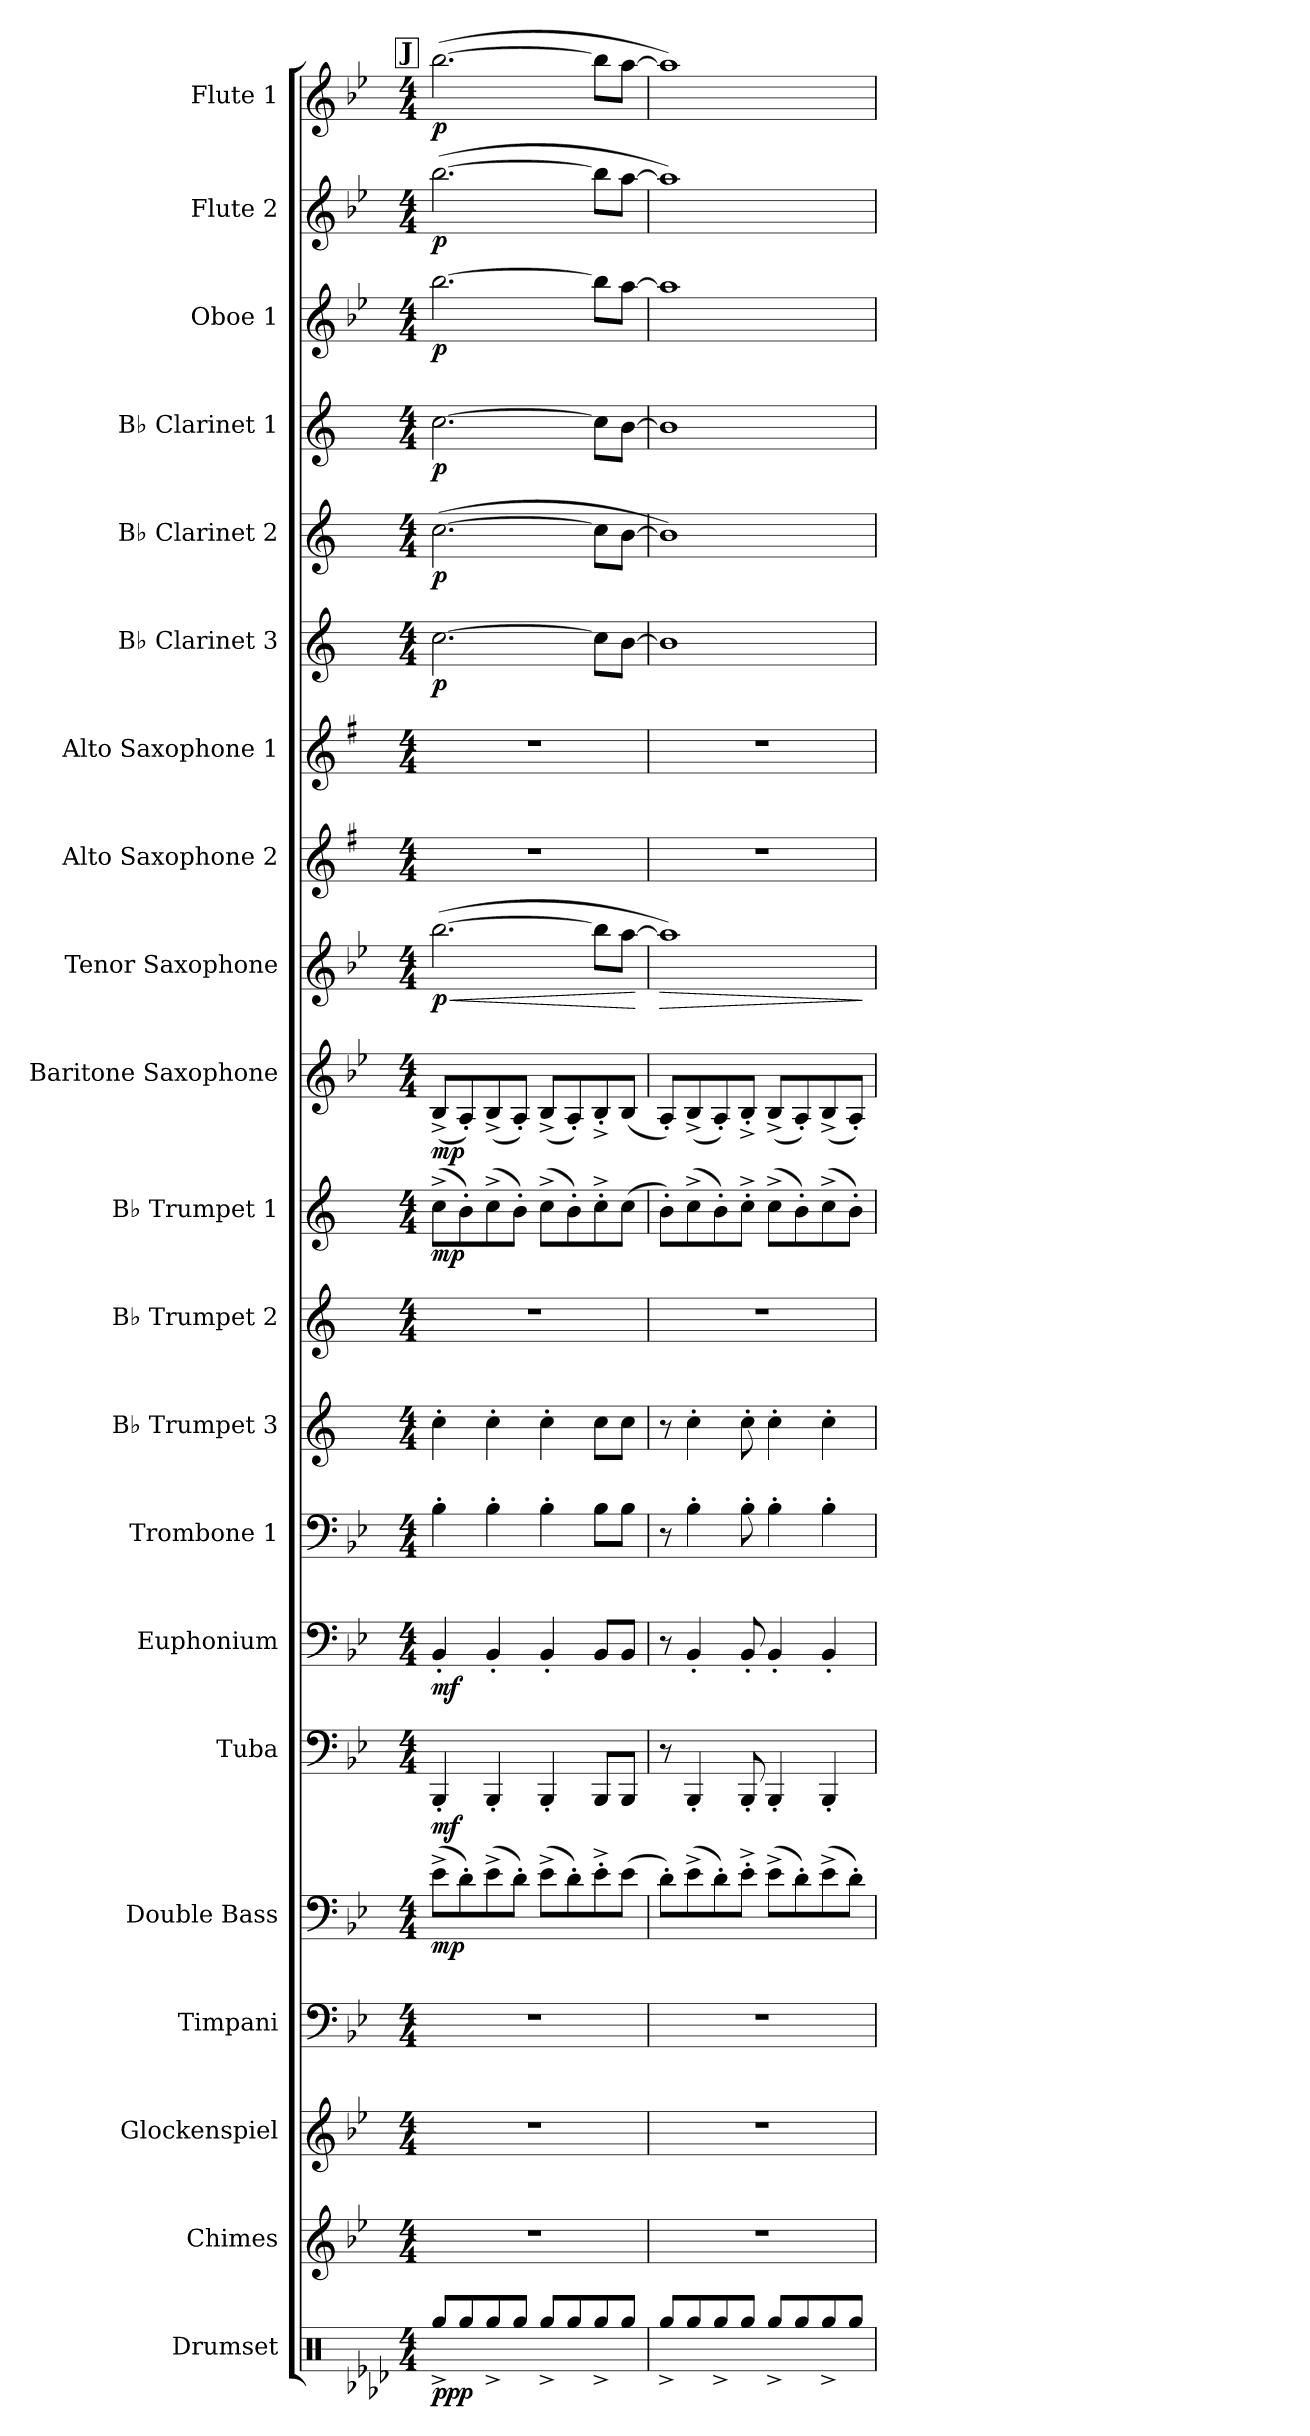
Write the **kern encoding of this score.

**kern	**dynam	**kern	**kern	**kern	**kern	**dynam	**kern	**dynam	**kern	**dynam	**kern	**kern	**kern	**kern	**dynam	**kern	**dynam	**kern	**dynam	**kern	**kern	**kern	**dynam	**kern	**dynam	**kern	**dynam	**kern	**dynam	**kern	**dynam	**kern	**dynam
*part21	*part21	*part20	*part19	*part18	*part17	*part17	*part16	*part16	*part15	*part15	*part14	*part13	*part12	*part11	*part11	*part10	*part10	*part9	*part9	*part8	*part7	*part6	*part6	*part5	*part5	*part4	*part4	*part3	*part3	*part2	*part2	*part1	*part1
*staff21	*staff21	*staff20	*staff19	*staff18	*staff17	*staff17	*staff16	*staff16	*staff15	*staff15	*staff14	*staff13	*staff12	*staff11	*staff11	*staff10	*staff10	*staff9	*staff9	*staff8	*staff7	*staff6	*staff6	*staff5	*staff5	*staff4	*staff4	*staff3	*staff3	*staff2	*staff2	*staff1	*staff1
*I"Drumset	*	*I"Chimes	*I"Glockenspiel	*I"Timpani	*I"Double Bass	*	*I"Tuba	*	*I"Euphonium	*	*I"Trombone 1	*I"B♭ Trumpet 3	*I"B♭ Trumpet 2	*I"B♭ Trumpet 1	*	*I"Baritone Saxophone	*	*I"Tenor Saxophone	*	*I"Alto Saxophone 2	*I"Alto Saxophone 1	*I"B♭ Clarinet 3	*	*I"B♭ Clarinet 2	*	*I"B♭ Clarinet 1	*	*I"Oboe 1	*	*I"Flute 2	*	*I"Flute 1	*
*I'D. Set	*	*I'Cme.	*I'Glk.	*I'Timp.	*I'Db.	*	*I'Tba.	*	*I'Euph.	*	*I'Tbn. 1	*I'B♭ Tpt. 3	*I'B♭ Tpt. 2	*I'B♭ Tpt. 1	*	*I'Bar. Sax.	*	*I'T. Sax.	*	*I'A. Sax. 2	*I'A. Sax. 1	*I'B♭ Cl. 3	*	*I'B♭ Cl. 2	*	*I'B♭ Cl. 1	*	*I'Ob. 1	*	*I'Fl. 2	*	*I'Fl. 1	*
*clefX	*	*clefG2	*clefG2	*clefF4	*clefF4	*	*clefF4	*	*clefF4	*	*clefF4	*clefG2	*clefG2	*clefG2	*	*clefG2	*	*clefG2	*	*clefG2	*clefG2	*clefG2	*	*clefG2	*	*clefG2	*	*clefG2	*	*clefG2	*	*clefG2	*
*	*	*	*ITrd-14c-24	*	*ITrd7c12	*	*	*	*	*	*	*ITrd1c2	*ITrd1c2	*ITrd1c2	*	*ITrd12c21	*	*ITrd8c14	*	*ITrd5c9	*ITrd5c9	*ITrd1c2	*	*ITrd1c2	*	*ITrd1c2	*	*	*	*	*	*	*
*k[b-e-a-d-]	*	*k[b-e-]	*k[b-e-]	*k[b-e-]	*k[b-e-]	*	*k[b-e-]	*	*k[b-e-]	*	*k[b-e-]	*k[b-e-]	*k[b-e-]	*k[b-e-]	*	*k[b-e-]	*	*k[b-e-]	*	*k[b-e-]	*k[b-e-]	*k[b-e-]	*	*k[b-e-]	*	*k[b-e-]	*	*k[b-e-]	*	*k[b-e-]	*	*k[b-e-]	*
*M4/4	*	*M4/4	*M4/4	*M4/4	*M4/4	*	*M4/4	*	*M4/4	*	*M4/4	*M4/4	*M4/4	*M4/4	*	*M4/4	*	*M4/4	*	*M4/4	*M4/4	*M4/4	*	*M4/4	*	*M4/4	*	*M4/4	*	*M4/4	*	*M4/4	*
!!LO:REH:place=s1:a:B:fs=14:t=J
=99	=99	=99	=99	=99	=99	=99	=99	=99	=99	=99	=99	=99	=99	=99	=99	=99	=99	=99	=99	=99	=99	=99	=99	=99	=99	=99	=99	=99	=99	=99	=99	=99	=99
!	!LO:DY:b	!	!	!	!	!LO:DY:b	!	!LO:DY:b	!	!LO:DY:b	!	!	!	!	!LO:DY:b	!	!LO:DY:b	!	!LO:HP:b	!	!	!	!	!	!	!	!	!	!	!	!	!	!
!	!	!	!	!	!	!	!	!	!	!	!	!	!	!	!	!	!	!	!LO:DY:n=1:b	!	!	!	!LO:DY:b	!	!LO:DY:b	!	!LO:DY:b	!	!LO:DY:b	!	!LO:DY:b	!	!LO:DY:b
8Rgg^/L	ppp	1r	1r	1r	(>8E-^\L	mp	4BBB-'/	mf	4BB-'/	mf	4B-'\	4b-'\	1r	(>8b-^\L	mp	(<8BB-^/L	mp	(>[2.b-\	< p	1r	1r	[2.b-\	p	(>[2.b-\	p	[2.b-\	p	[2.bb-\	p	(>[2.bb-\	p	(>[2.bb-\	p
8Rgg/	.	.	.	.	8D'\)	.	.	.	.	.	.	.	.	8a'\)	.	8AA'/)	.	.	.	.	.	.	.	.	.	.	.	.	.	.	.	.	.
8Rgg^/	.	.	.	.	(>8E-^\	.	4BBB-'/	.	4BB-'/	.	4B-'\	4b-'\	.	(>8b-^\	.	(<8BB-^/	.	.	.	.	.	.	.	.	.	.	.	.	.	.	.	.	.
8Rgg/J	.	.	.	.	8D'\J)	.	.	.	.	.	.	.	.	8a'\J)	.	8AA'/J)	.	.	.	.	.	.	.	.	.	.	.	.	.	.	.	.	.
8Rgg^/L	.	.	.	.	(>8E-^\L	.	4BBB-'/	.	4BB-'/	.	4B-'\	4b-'\	.	(>8b-^\L	.	(<8BB-^/L	.	.	.	.	.	.	.	.	.	.	.	.	.	.	.	.	.
8Rgg/	.	.	.	.	8D'\)	.	.	.	.	.	.	.	.	8a'\)	.	8AA'/)	.	.	.	.	.	.	.	.	.	.	.	.	.	.	.	.	.
8Rgg^/	.	.	.	.	8E-'^\	.	8BBB-/L	.	8BB-/L	.	8B-\L	8b-\L	.	8b-'^\	.	8BB-'^/	.	8b-\L]	.	.	.	8b-\L]	.	8b-\L]	.	8b-\L]	.	8bb-\L]	.	8bb-\L]	.	8bb-\L]	.
8Rgg/J	.	.	.	.	(>8E-\J	.	8BBB-/J	.	8BB-/J	.	8B-\J	8b-\J	.	(>8b-\J	.	(<8BB-/J	.	[8a\J	.	.	.	[8a\J	.	[8a\J	.	[8a\J	.	[8aa\J	.	[8aa\J	.	[8aa\J	.
.	.	.	.	.	.	.	.	.	.	.	.	.	.	.	.	.	.	.	[	.	.	.	.	.	.	.	.	.	.	.	.	.	.
=100	=100	=100	=100	=100	=100	=100	=100	=100	=100	=100	=100	=100	=100	=100	=100	=100	=100	=100	=100	=100	=100	=100	=100	=100	=100	=100	=100	=100	=100	=100	=100	=100	=100
!	!	!	!	!	!	!	!	!	!	!	!	!	!	!	!	!	!	!	!LO:HP:b	!	!	!	!	!	!	!	!	!	!	!	!	!	!
8Rgg^/L	.	1r	1r	1r	8D'\L)	.	8r	.	8r	.	8r	8r	1r	8a'\L)	.	8AA'/L)	.	1a])	>	1r	1r	1a]	.	1a])	.	1a]	.	1aa]	.	1aa])	.	1aa])	.
8Rgg/	.	.	.	.	(>8E-^\	.	4BBB-'/	.	4BB-'/	.	4B-'\	4b-'\	.	(>8b-^\	.	(<8BB-^/	.	.	.	.	.	.	.	.	.	.	.	.	.	.	.	.	.
8Rgg^/	.	.	.	.	8D'\)	.	.	.	.	.	.	.	.	8a'\)	.	8AA'/)	.	.	.	.	.	.	.	.	.	.	.	.	.	.	.	.	.
8Rgg/J	.	.	.	.	8E-'^\J	.	8BBB-'/	.	8BB-'/	.	8B-'\	8b-'\	.	8b-'^\J	.	8BB-'^/J	.	.	.	.	.	.	.	.	.	.	.	.	.	.	.	.	.
8Rgg^/L	.	.	.	.	(>8E-^\L	.	4BBB-'/	.	4BB-'/	.	4B-'\	4b-'\	.	(>8b-^\L	.	(<8BB-^/L	.	.	.	.	.	.	.	.	.	.	.	.	.	.	.	.	.
8Rgg/	.	.	.	.	8D'\)	.	.	.	.	.	.	.	.	8a'\)	.	8AA'/)	.	.	.	.	.	.	.	.	.	.	.	.	.	.	.	.	.
8Rgg^/	.	.	.	.	(>8E-^\	.	4BBB-'/	.	4BB-'/	.	4B-'\	4b-'\	.	(>8b-^\	.	(<8BB-^/	.	.	.	.	.	.	.	.	.	.	.	.	.	.	.	.	.
8Rgg/J	.	.	.	.	8D'\J)	.	.	.	.	.	.	.	.	8a'\J)	.	8AA'/J)	.	.	.	.	.	.	.	.	.	.	.	.	.	.	.	.	.
.	.	.	.	.	.	.	.	.	.	.	.	.	.	.	.	.	.	.	]	.	.	.	.	.	.	.	.	.	.	.	.	.	.
=	=	=	=	=	=	=	=	=	=	=	=	=	=	=	=	=	=	=	=	=	=	=	=	=	=	=	=	=	=	=	=	=	=
*-	*-	*-	*-	*-	*-	*-	*-	*-	*-	*-	*-	*-	*-	*-	*-	*-	*-	*-	*-	*-	*-	*-	*-	*-	*-	*-	*-	*-	*-	*-	*-	*-	*-
